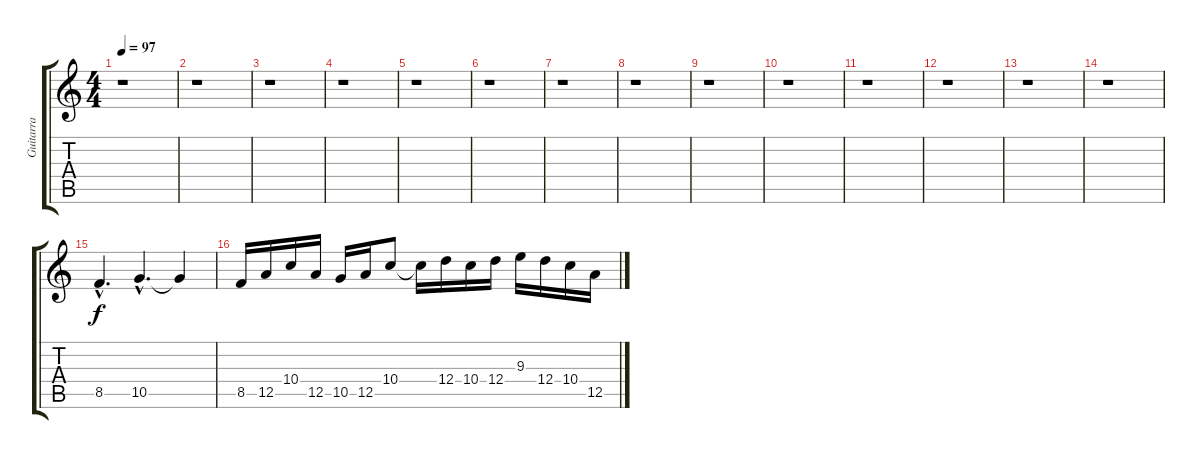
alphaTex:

\track ("Guitarra" "Guitarra") {instrument distortionguitar}
\staff {score tabs}
\tuning (E4 B3 G3 D3 A2 E2) {hide}
\ts (4 4)
\tempo 97
\clef g2
\ks c
r.1{dy ff} |
r.1 |
r.1 |
r.1 |
r.1 |
r.1 |
r.1 |
r.1 |
r.1 |
r.1 |
r.1 |
r.1 |
r.1 |
r.1 |
8.5{hac}.4{d dy f} 10.5{hac}.4{d} 10.5{t}.4 |
8.5.16 12.5.16 10.4.16 12.5.16 10.5.16 12.5.16 10.4.8 10.4{t}.16 12.4.16 10.4.16 12.4.16 9.3.16 12.4.16 10.4.16 12.5.16
